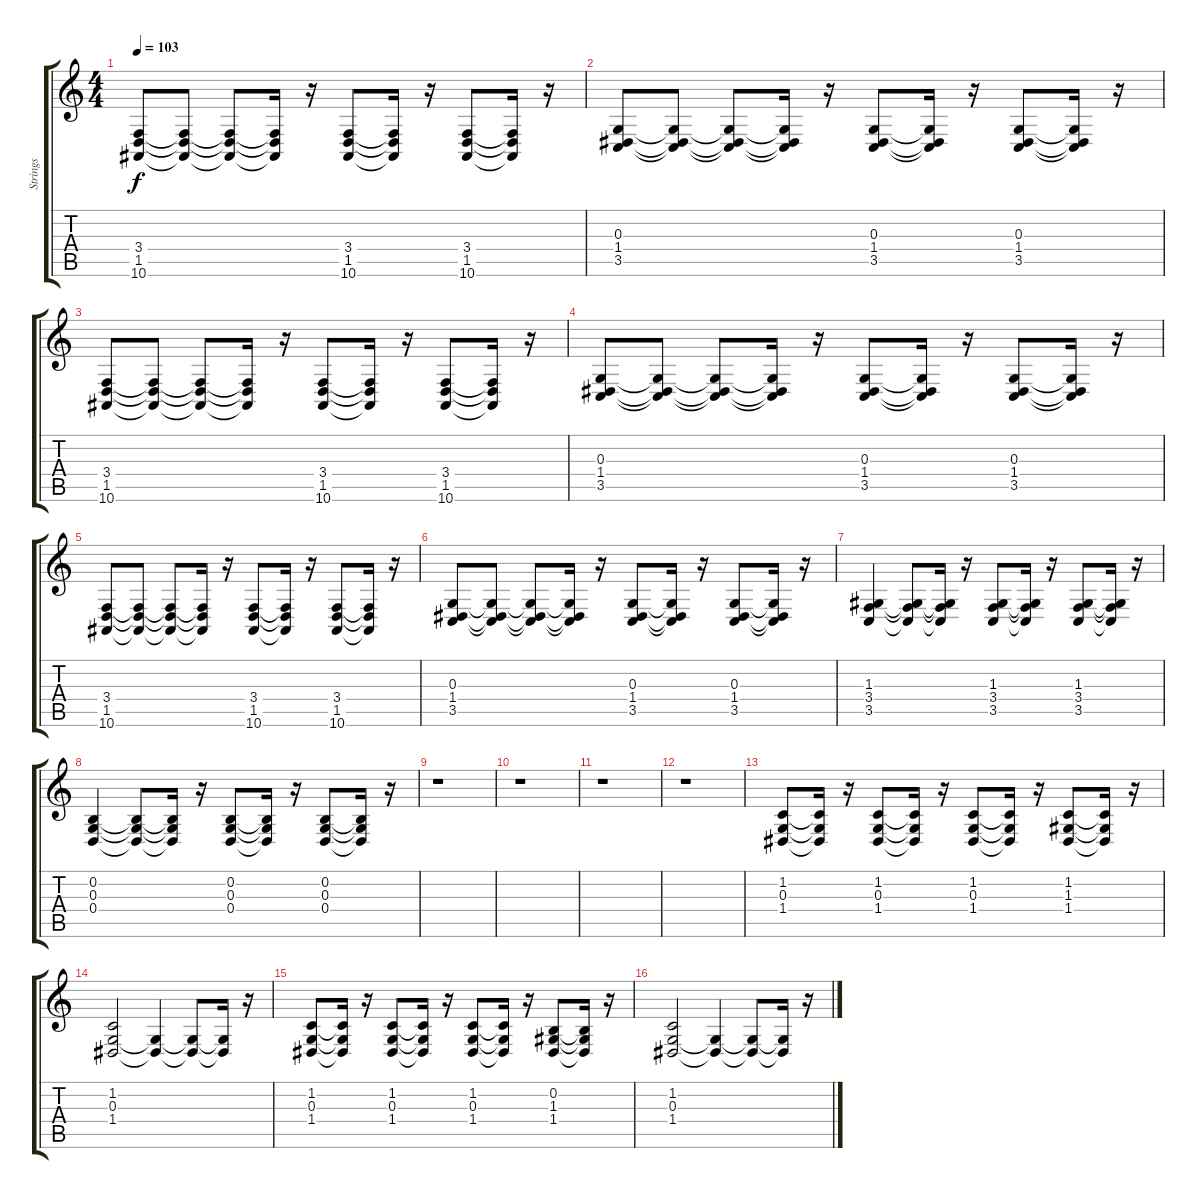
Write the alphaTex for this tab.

\track ("Strings" "Strings") {instrument stringensemble1}
\staff {score tabs}
\tuning (E4 B3 G3 D3 A2 E2) {hide}
\ts (4 4)
\tempo 103
\clef g2
\ks c
(3.4 1.5 10.6).8{dy f} (3.4{t} 1.5{t} 10.6{t}).8 (3.4{t} 1.5{t} 10.6{t}).8 (3.4{t} 1.5{t} 10.6{t}).16 r.16 (3.4 1.5 10.6).8 (3.4{t} 1.5{t} 10.6{t}).16 r.16 (3.4 1.5 10.6).8 (3.4{t} 1.5{t} 10.6{t}).16 r.16 |
(0.3 1.4 3.5).8 (0.3{t} 1.4{t} 3.5{t}).8 (0.3{t} 1.4{t} 3.5{t}).8 (0.3{t} 1.4{t} 3.5{t}).16 r.16 (0.3 1.4 3.5).8 (0.3{t} 1.4{t} 3.5{t}).16 r.16 (0.3 1.4 3.5).8 (0.3{t} 1.4{t} 3.5{t}).16 r.16 |
(3.4 1.5 10.6).8 (3.4{t} 1.5{t} 10.6{t}).8 (3.4{t} 1.5{t} 10.6{t}).8 (3.4{t} 1.5{t} 10.6{t}).16 r.16 (3.4 1.5 10.6).8 (3.4{t} 1.5{t} 10.6{t}).16 r.16 (3.4 1.5 10.6).8 (3.4{t} 1.5{t} 10.6{t}).16 r.16 |
(0.3 1.4 3.5).8 (0.3{t} 1.4{t} 3.5{t}).8 (0.3{t} 1.4{t} 3.5{t}).8 (0.3{t} 1.4{t} 3.5{t}).16 r.16 (0.3 1.4 3.5).8 (0.3{t} 1.4{t} 3.5{t}).16 r.16 (0.3 1.4 3.5).8 (0.3{t} 1.4{t} 3.5{t}).16 r.16 |
(3.4 1.5 10.6).8 (3.4{t} 1.5{t} 10.6{t}).8 (3.4{t} 1.5{t} 10.6{t}).8 (3.4{t} 1.5{t} 10.6{t}).16 r.16 (3.4 1.5 10.6).8 (3.4{t} 1.5{t} 10.6{t}).16 r.16 (3.4 1.5 10.6).8 (3.4{t} 1.5{t} 10.6{t}).16 r.16 |
(0.3 1.4 3.5).8 (0.3{t} 1.4{t} 3.5{t}).8 (0.3{t} 1.4{t} 3.5{t}).8 (0.3{t} 1.4{t} 3.5{t}).16 r.16 (0.3 1.4 3.5).8 (0.3{t} 1.4{t} 3.5{t}).16 r.16 (0.3 1.4 3.5).8 (0.3{t} 1.4{t} 3.5{t}).16 r.16 |
(1.3 3.4 3.5).4 (1.3{t} 3.4{t} 3.5{t}).8 (1.3{t} 3.4{t} 3.5{t}).16 r.16 (1.3 3.4 3.5).8 (1.3{t} 3.4{t} 3.5{t}).16 r.16 (1.3 3.4 3.5).8 (1.3{t} 3.4{t} 3.5{t}).16 r.16 |
(0.2 0.3 0.4).4 (0.2{t} 0.3{t} 0.4{t}).8 (0.2{t} 0.3{t} 0.4{t}).16 r.16 (0.2 0.3 0.4).8 (0.2{t} 0.3{t} 0.4{t}).16 r.16 (0.2 0.3 0.4).8 (0.2{t} 0.3{t} 0.4{t}).16 r.16 |
r.1 |
r.1 |
r.1 |
r.1 |
(1.2 0.3 1.4).8 (1.2{t} 0.3{t} 1.4{t}).16 r.16 (1.2 0.3 1.4).8 (1.2{t} 0.3{t} 1.4{t}).16 r.16 (1.2 0.3 1.4).8 (1.2{t} 0.3{t} 1.4{t}).16 r.16 (1.2 1.3 1.4).8 (1.2{t} 1.3{t} 1.4{t}).16 r.16 |
(1.2 0.3 1.4).2 (0.3{t} 1.4{t}).4 (0.3{t} 1.4{t}).8 (0.3{t} 1.4{t}).16 r.16 |
(1.2 0.3 1.4).8 (1.2{t} 0.3{t} 1.4{t}).16 r.16 (1.2 0.3 1.4).8 (1.2{t} 0.3{t} 1.4{t}).16 r.16 (1.2 0.3 1.4).8 (1.2{t} 0.3{t} 1.4{t}).16 r.16 (0.2 1.3 1.4).8 (0.2{t} 1.3{t} 1.4{t}).16 r.16 |
(1.2 0.3 1.4).2 (0.3{t} 1.4{t}).4 (0.3{t} 1.4{t}).8 (0.3{t} 1.4{t}).16 r.16
